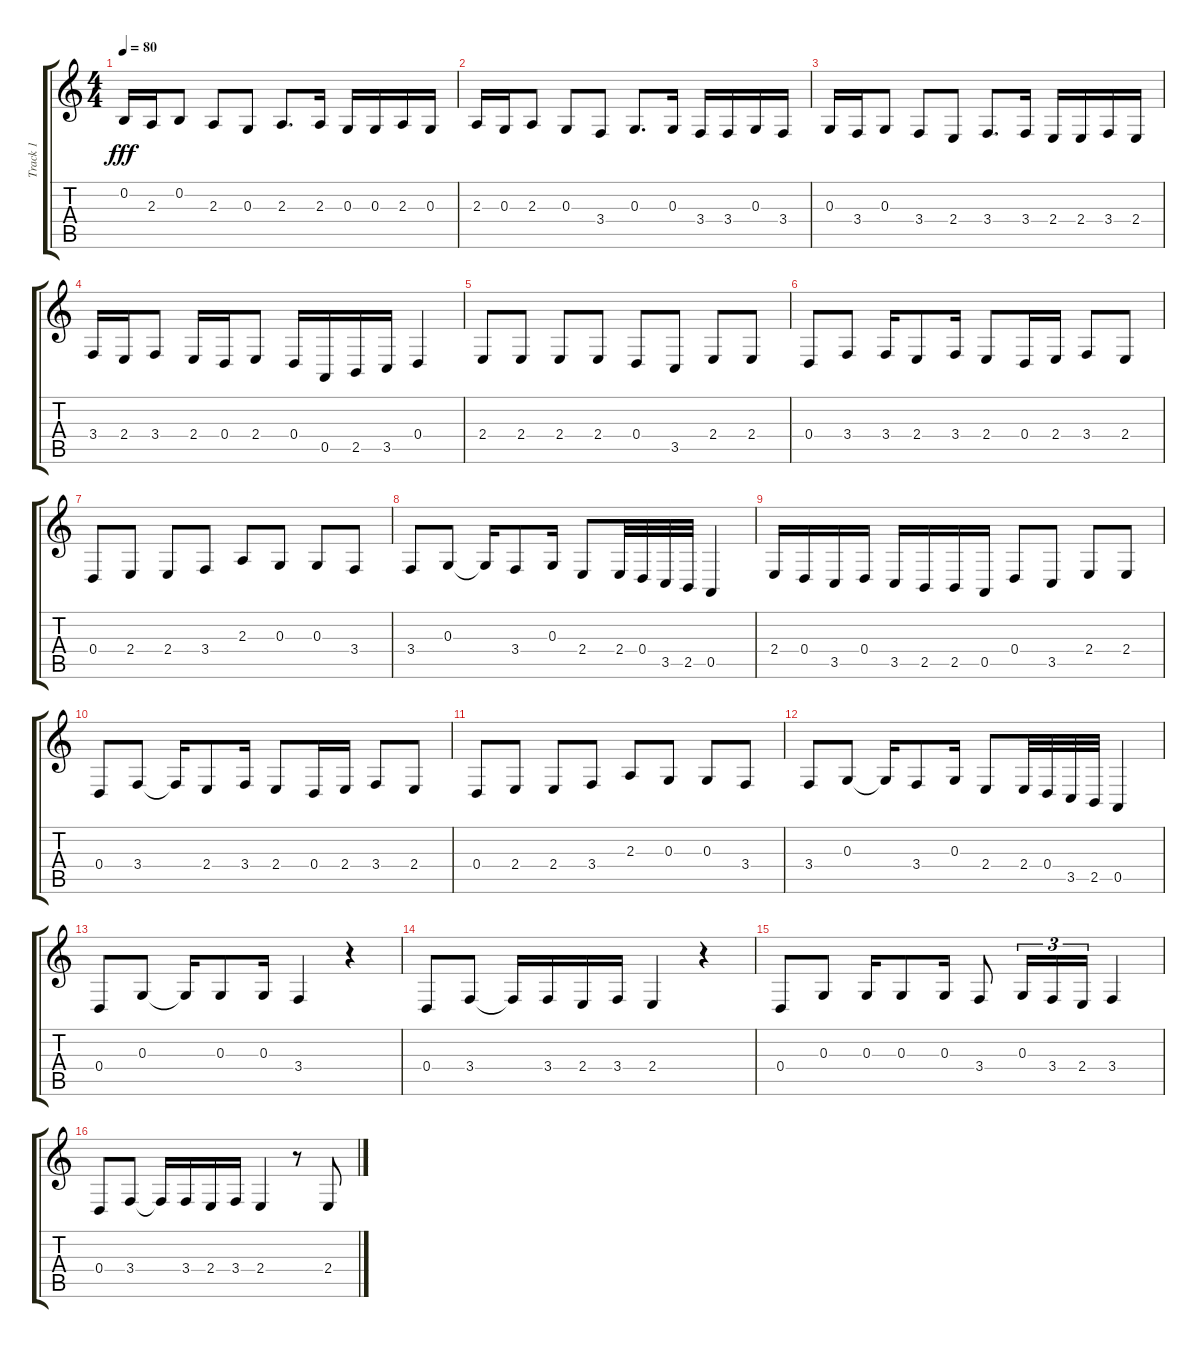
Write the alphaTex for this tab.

\track ("Track 1" "Track 1") {instrument acousticgrandpiano}
\staff {score tabs}
\tuning (E4 B3 G3 D3 A2 E2) {hide}
\ts (4 4)
\tempo 80
\clef g2
\ks c
0.2.16{dy fff} 2.3.16 0.2.8 2.3.8 0.3.8 2.3.8{d} 2.3.16 0.3.16 0.3.16 2.3.16 0.3.16 |
2.3.16 0.3.16 2.3.8 0.3.8 3.4.8 0.3.8{d} 0.3.16 3.4.16 3.4.16 0.3.16 3.4.16 |
0.3.16 3.4.16 0.3.8 3.4.8 2.4.8 3.4.8{d} 3.4.16 2.4.16 2.4.16 3.4.16 2.4.16 |
3.4.16 2.4.16 3.4.8 2.4.16 0.4.16 2.4.8 0.4.16 0.5.16 2.5.16 3.5.16 0.4.4 |
2.4.8 2.4.8 2.4.8 2.4.8 0.4.8 3.5.8 2.4.8 2.4.8 |
0.4.8 3.4.8 3.4.16 2.4.8 3.4.16 2.4.8 0.4.16 2.4.16 3.4.8 2.4.8 |
0.4.8 2.4.8 2.4.8 3.4.8 2.3.8 0.3.8 0.3.8 3.4.8 |
3.4.8 0.3.8 0.3{t}.16 3.4.8 0.3.16 2.4.8 2.4.32 0.4.32 3.5.32 2.5.32 0.5.4 |
2.4.16 0.4.16 3.5.16 0.4.16 3.5.16 2.5.16 2.5.16 0.5.16 0.4.8 3.5.8 2.4.8 2.4.8 |
0.4.8 3.4.8 3.4{t}.16 2.4.8 3.4.16 2.4.8 0.4.16 2.4.16 3.4.8 2.4.8 |
0.4.8 2.4.8 2.4.8 3.4.8 2.3.8 0.3.8 0.3.8 3.4.8 |
3.4.8 0.3.8 0.3{t}.16 3.4.8 0.3.16 2.4.8 2.4.32 0.4.32 3.5.32 2.5.32 0.5.4 |
0.4.8 0.3.8 0.3{t}.16 0.3.8 0.3.16 3.4.4 r.4 |
0.4.8 3.4.8 3.4{t}.16 3.4.16 2.4.16 3.4.16 2.4.4 r.4 |
0.4.8 0.3.8 0.3.16 0.3.8 0.3.16 3.4.8 0.3.16{tu (3 2)} 3.4.16{tu (3 2)} 2.4.16{tu (3 2)} 3.4.4 |
0.4.8 3.4.8 3.4{t}.16 3.4.16 2.4.16 3.4.16 2.4.4 r.8 2.4.8
